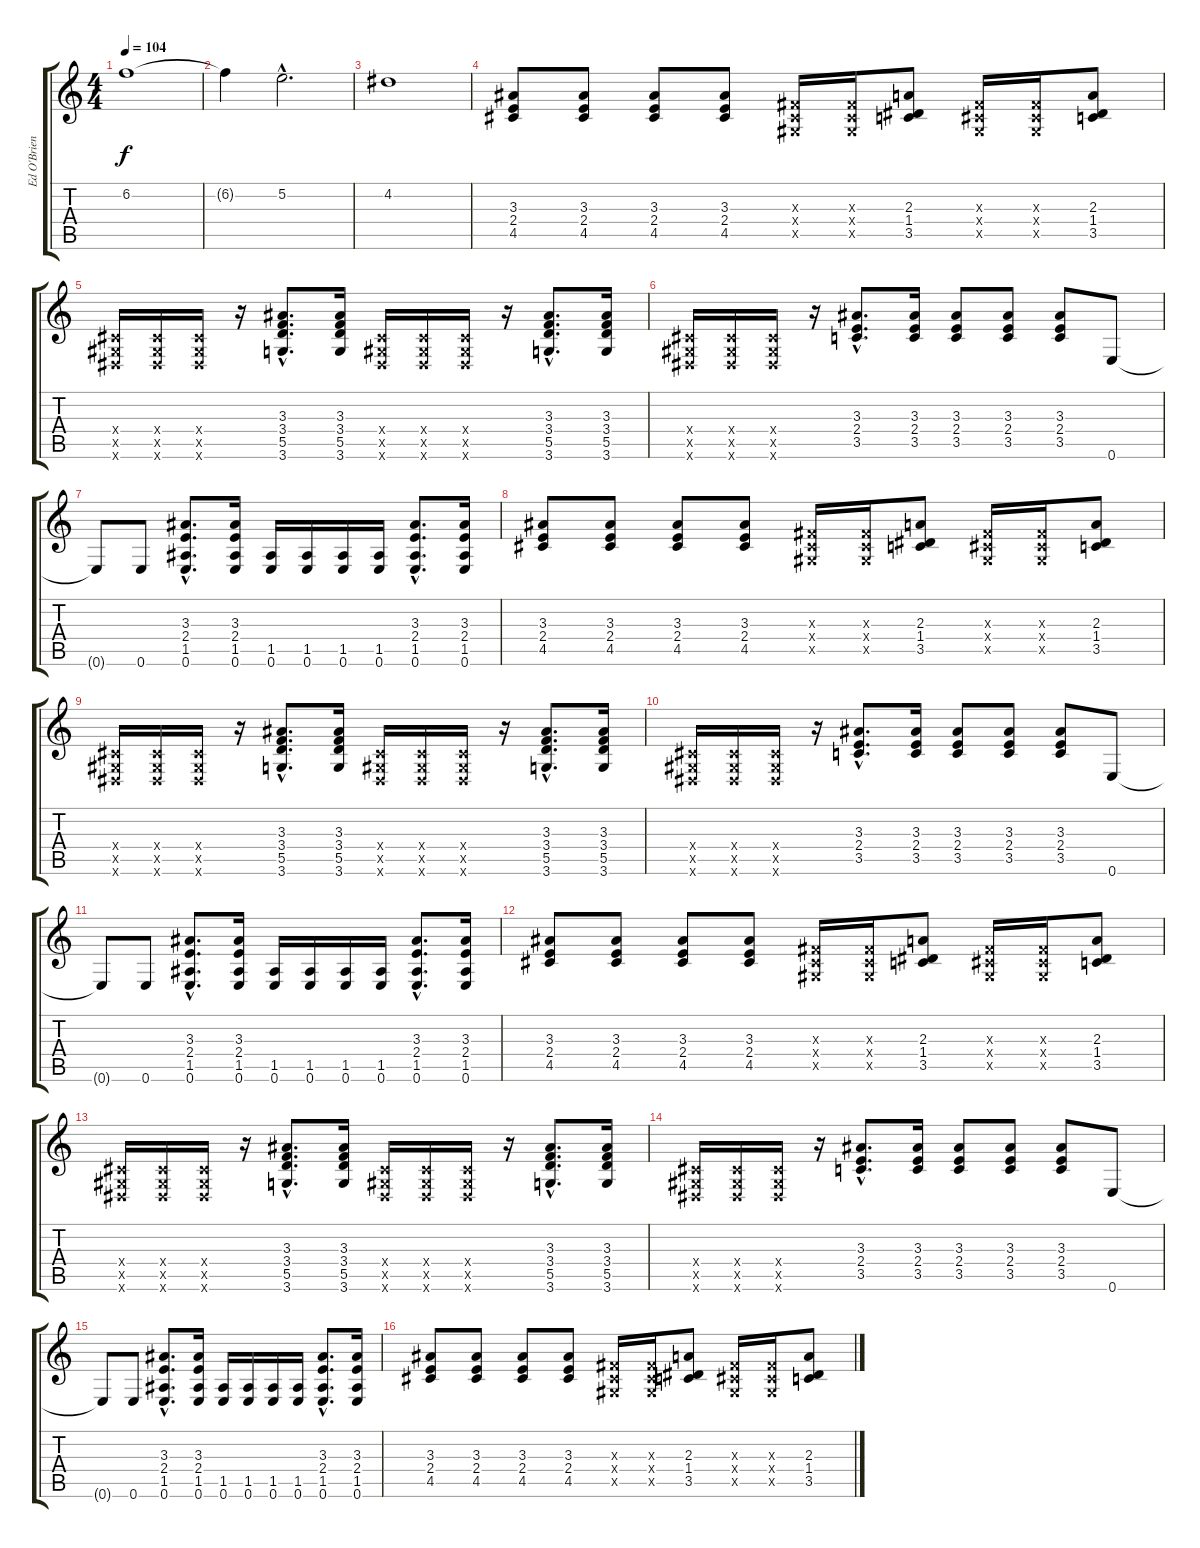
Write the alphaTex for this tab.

\track ("Ed O'Brien" "Ed O'Brien") {instrument overdrivenguitar}
\staff {score tabs}
\tuning (E4 B3 G3 D3 A2 E2) {hide}
\ts (4 4)
\tempo 104
\clef g2
\ks c
6.2.1{dy f} |
6.2{t}.4 5.2{hac}.2{d} |
4.2.1 |
(3.3 2.4 4.5).8 (3.3 2.4 4.5).8 (3.3 2.4 4.5).8 (3.3 2.4 4.5).8 (-1.3{x} -1.4{x} -1.5{x}).16 (-1.3{x} -1.4{x} -1.5{x}).16 (2.3 1.4 3.5).8 (-1.3{x} -1.4{x} -1.5{x}).16 (-1.3{x} -1.4{x} -1.5{x}).16 (2.3 1.4 3.5).8 |
(-1.4{x} -1.5{x} -1.6{x}).16 (-1.4{x} -1.5{x} -1.6{x}).16 (-1.4{x} -1.5{x} -1.6{x}).16 r.16 (3.3{hac} 3.4{hac} 5.5{hac} 3.6{hac}).8{d} (3.3 3.4 5.5 3.6).16 (-1.4{x} -1.5{x} -1.6{x}).16 (-1.4{x} -1.5{x} -1.6{x}).16 (-1.4{x} -1.5{x} -1.6{x}).16 r.16 (3.3{hac} 3.4{hac} 5.5{hac} 3.6{hac}).8{d} (3.3 3.4 5.5 3.6).16 |
(-1.4{x} -1.5{x} -1.6{x}).16 (-1.4{x} -1.5{x} -1.6{x}).16 (-1.4{x} -1.5{x} -1.6{x}).16 r.16 (3.3{hac} 2.4{hac} 3.5{hac}).8{d} (3.3 2.4 3.5).16 (3.3 2.4 3.5).8 (3.3 2.4 3.5).8 (3.3 2.4 3.5).8 0.6.8 |
0.6{t}.8 0.6.8 (3.3{hac} 2.4{hac} 1.5{hac} 0.6{hac}).8{d} (3.3 2.4 1.5 0.6).16 (1.5 0.6).16 (1.5 0.6).16 (1.5 0.6).16 (1.5 0.6).16 (3.3{hac} 2.4{hac} 1.5{hac} 0.6{hac}).8{d} (3.3 2.4 1.5 0.6).16 |
(3.3 2.4 4.5).8 (3.3 2.4 4.5).8 (3.3 2.4 4.5).8 (3.3 2.4 4.5).8 (-1.3{x} -1.4{x} -1.5{x}).16 (-1.3{x} -1.4{x} -1.5{x}).16 (2.3 1.4 3.5).8 (-1.3{x} -1.4{x} -1.5{x}).16 (-1.3{x} -1.4{x} -1.5{x}).16 (2.3 1.4 3.5).8 |
(-1.4{x} -1.5{x} -1.6{x}).16 (-1.4{x} -1.5{x} -1.6{x}).16 (-1.4{x} -1.5{x} -1.6{x}).16 r.16 (3.3{hac} 3.4{hac} 5.5{hac} 3.6{hac}).8{d} (3.3 3.4 5.5 3.6).16 (-1.4{x} -1.5{x} -1.6{x}).16 (-1.4{x} -1.5{x} -1.6{x}).16 (-1.4{x} -1.5{x} -1.6{x}).16 r.16 (3.3{hac} 3.4{hac} 5.5{hac} 3.6{hac}).8{d} (3.3 3.4 5.5 3.6).16 |
(-1.4{x} -1.5{x} -1.6{x}).16 (-1.4{x} -1.5{x} -1.6{x}).16 (-1.4{x} -1.5{x} -1.6{x}).16 r.16 (3.3{hac} 2.4{hac} 3.5{hac}).8{d} (3.3 2.4 3.5).16 (3.3 2.4 3.5).8 (3.3 2.4 3.5).8 (3.3 2.4 3.5).8 0.6.8 |
0.6{t}.8 0.6.8 (3.3{hac} 2.4{hac} 1.5{hac} 0.6{hac}).8{d} (3.3 2.4 1.5 0.6).16 (1.5 0.6).16 (1.5 0.6).16 (1.5 0.6).16 (1.5 0.6).16 (3.3{hac} 2.4{hac} 1.5{hac} 0.6{hac}).8{d} (3.3 2.4 1.5 0.6).16 |
(3.3 2.4 4.5).8 (3.3 2.4 4.5).8 (3.3 2.4 4.5).8 (3.3 2.4 4.5).8 (-1.3{x} -1.4{x} -1.5{x}).16 (-1.3{x} -1.4{x} -1.5{x}).16 (2.3 1.4 3.5).8 (-1.3{x} -1.4{x} -1.5{x}).16 (-1.3{x} -1.4{x} -1.5{x}).16 (2.3 1.4 3.5).8 |
(-1.4{x} -1.5{x} -1.6{x}).16 (-1.4{x} -1.5{x} -1.6{x}).16 (-1.4{x} -1.5{x} -1.6{x}).16 r.16 (3.3{hac} 3.4{hac} 5.5{hac} 3.6{hac}).8{d} (3.3 3.4 5.5 3.6).16 (-1.4{x} -1.5{x} -1.6{x}).16 (-1.4{x} -1.5{x} -1.6{x}).16 (-1.4{x} -1.5{x} -1.6{x}).16 r.16 (3.3{hac} 3.4{hac} 5.5{hac} 3.6{hac}).8{d} (3.3 3.4 5.5 3.6).16 |
(-1.4{x} -1.5{x} -1.6{x}).16 (-1.4{x} -1.5{x} -1.6{x}).16 (-1.4{x} -1.5{x} -1.6{x}).16 r.16 (3.3{hac} 2.4{hac} 3.5{hac}).8{d} (3.3 2.4 3.5).16 (3.3 2.4 3.5).8 (3.3 2.4 3.5).8 (3.3 2.4 3.5).8 0.6.8 |
0.6{t}.8 0.6.8 (3.3{hac} 2.4{hac} 1.5{hac} 0.6{hac}).8{d} (3.3 2.4 1.5 0.6).16 (1.5 0.6).16 (1.5 0.6).16 (1.5 0.6).16 (1.5 0.6).16 (3.3{hac} 2.4{hac} 1.5{hac} 0.6{hac}).8{d} (3.3 2.4 1.5 0.6).16 |
(3.3 2.4 4.5).8 (3.3 2.4 4.5).8 (3.3 2.4 4.5).8 (3.3 2.4 4.5).8 (-1.3{x} -1.4{x} -1.5{x}).16 (-1.3{x} -1.4{x} -1.5{x}).16 (2.3 1.4 3.5).8 (-1.3{x} -1.4{x} -1.5{x}).16 (-1.3{x} -1.4{x} -1.5{x}).16 (2.3 1.4 3.5).8
